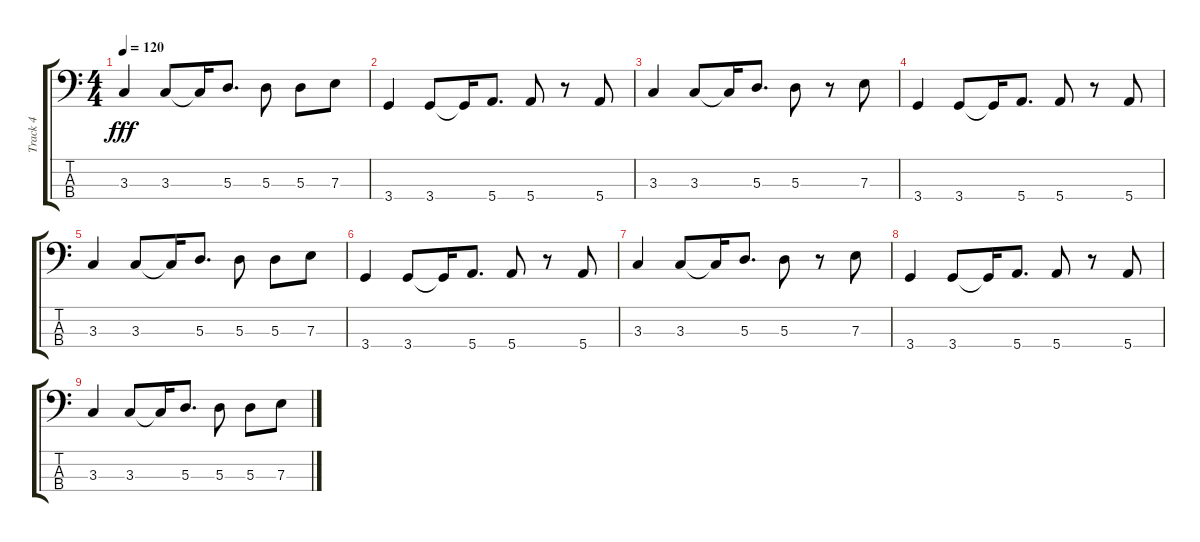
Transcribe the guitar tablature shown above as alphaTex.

\track ("Track 4" "Track 4") {instrument electricbassfinger}
\staff {score tabs}
\tuning (G2 D2 A1 E1) {hide}
\ts (4 4)
\tempo 120
\clef f4
\ks c
3.3.4{dy fff} 3.3.8 3.3{t}.16 5.3.8{d} 5.3.8 5.3.8 7.3.8 |
3.4.4 3.4.8 3.4{t}.16 5.4.8{d} 5.4.8 r.8 5.4.8 |
3.3.4 3.3.8 3.3{t}.16 5.3.8{d} 5.3.8 r.8 7.3.8 |
3.4.4 3.4.8 3.4{t}.16 5.4.8{d} 5.4.8 r.8 5.4.8 |
3.3.4 3.3.8 3.3{t}.16 5.3.8{d} 5.3.8 5.3.8 7.3.8 |
3.4.4 3.4.8 3.4{t}.16 5.4.8{d} 5.4.8 r.8 5.4.8 |
3.3.4 3.3.8 3.3{t}.16 5.3.8{d} 5.3.8 r.8 7.3.8 |
3.4.4 3.4.8 3.4{t}.16 5.4.8{d} 5.4.8 r.8 5.4.8 |
3.3.4 3.3.8 3.3{t}.16 5.3.8{d} 5.3.8 5.3.8 7.3.8
